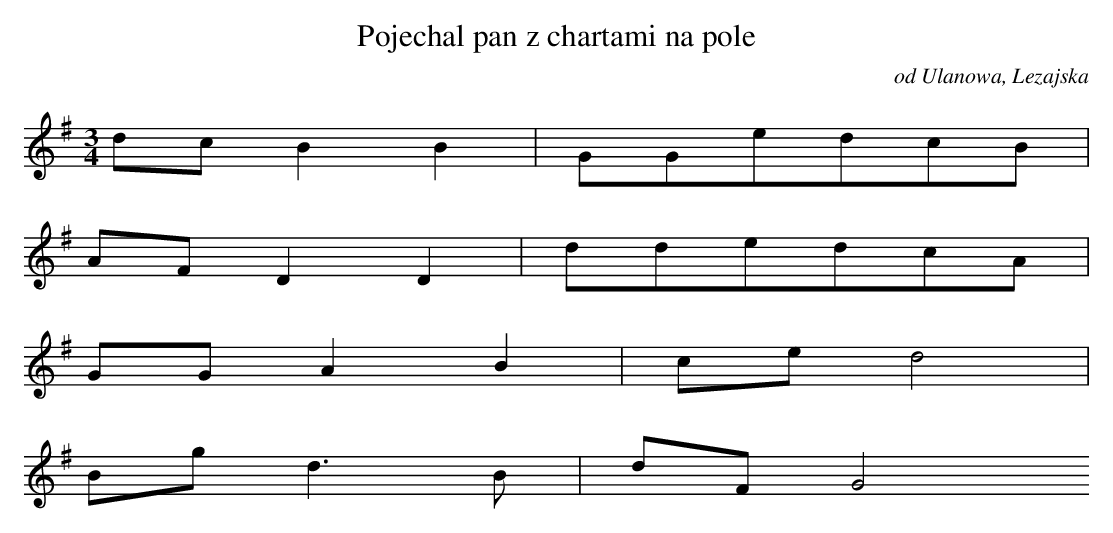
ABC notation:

X:1
T: Pojechal pan z chartami na pole
O: od Ulanowa, Lezajska
M: 3/4
L: 1/8
K: G
dcB2B2 | GGedcB |
AFD2D2 | ddedcA |
GGA2B2 | ced4 |
Bgd3B | dFG4
